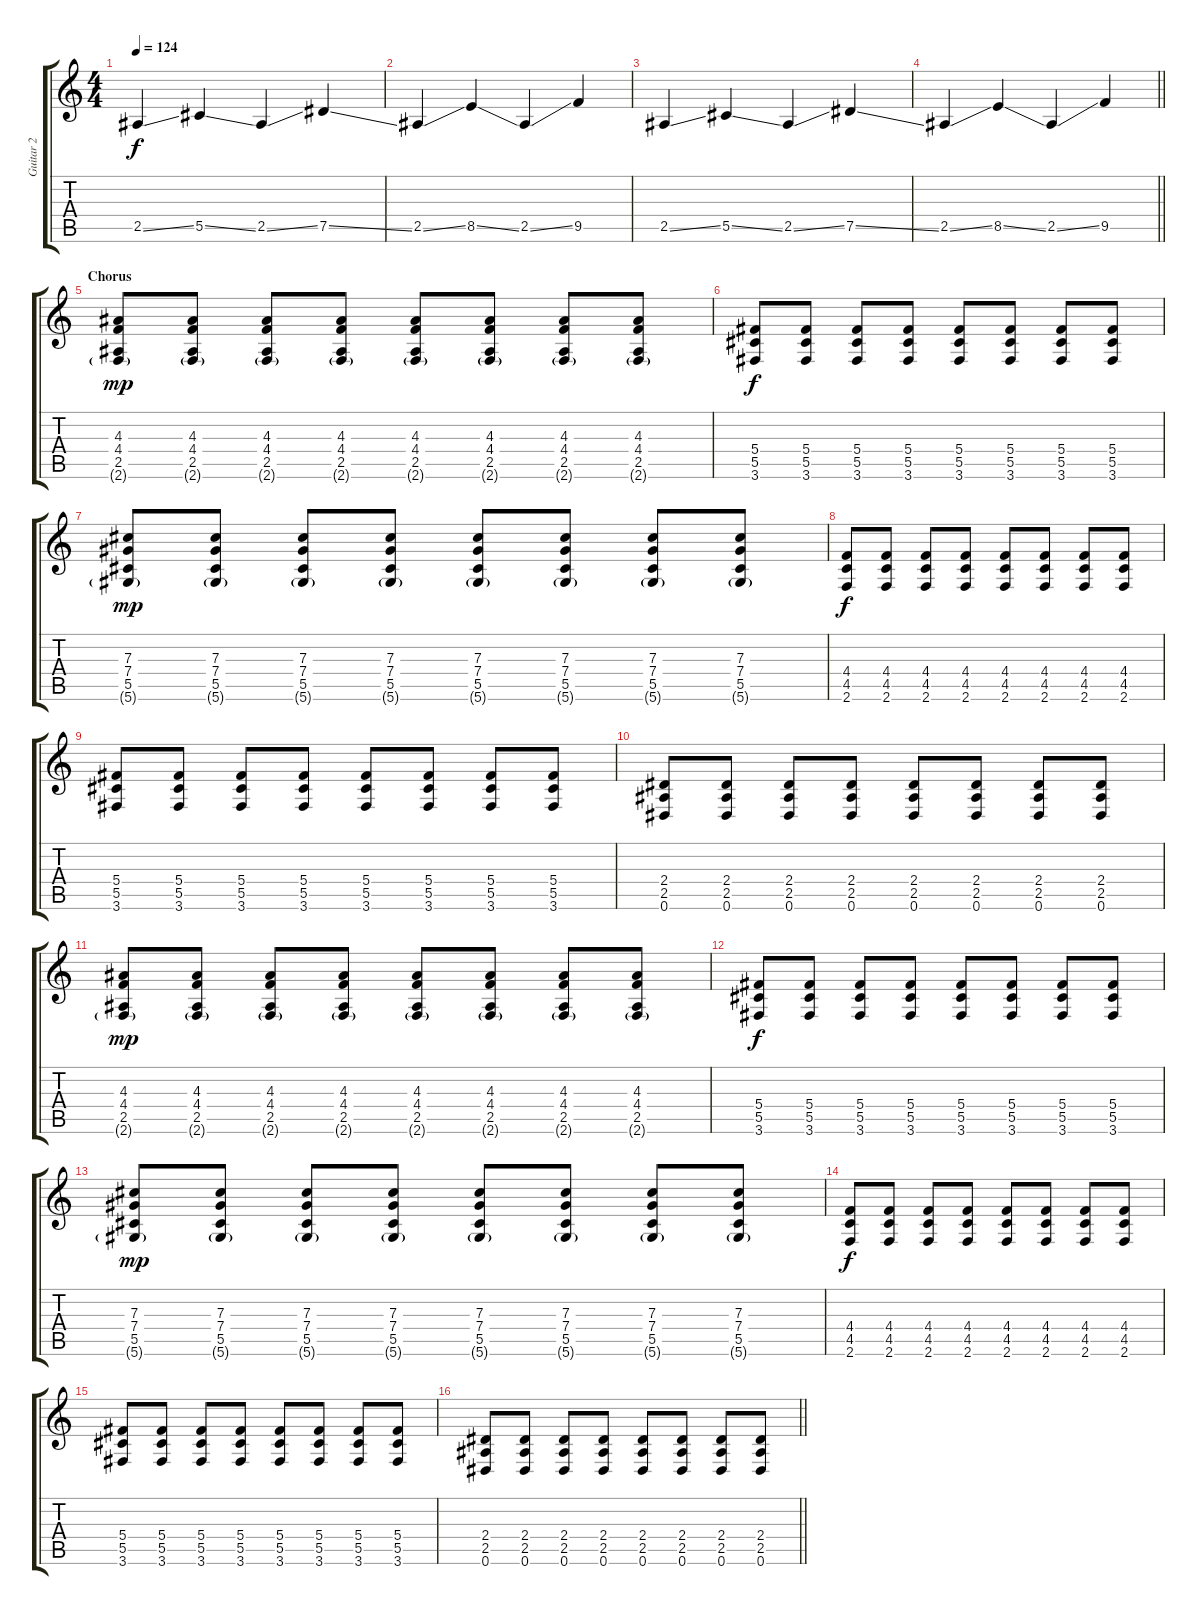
\track ("Guitar 2" "Guitar 2") {instrument distortionguitar}
\staff {score tabs}
\tuning (Eb4 Bb3 Gb3 Db3 Ab2 Eb2) {hide}
\ts (4 4)
\tempo 124
\clef g2
\ks c
2.5{ss}.4{dy f} 5.5{ss}.4 2.5{ss}.4 7.5{ss}.4 |
2.5{ss}.4 8.5{ss}.4 2.5{ss}.4 9.5.4 |
2.5{ss}.4 5.5{ss}.4 2.5{ss}.4 7.5{ss}.4 |
\barLineRight lightlight
2.5{ss}.4 8.5{ss}.4 2.5{ss}.4 9.5.4 |
\section ("" "Chorus")
(4.3 4.4 2.5 2.6{g}).8{dy mp} (4.3 4.4 2.5 2.6{g}).8 (4.3 4.4 2.5 2.6{g}).8 (4.3 4.4 2.5 2.6{g}).8 (4.3 4.4 2.5 2.6{g}).8 (4.3 4.4 2.5 2.6{g}).8 (4.3 4.4 2.5 2.6{g}).8 (4.3 4.4 2.5 2.6{g}).8 |
(5.4 5.5 3.6).8{dy f} (5.4 5.5 3.6).8 (5.4 5.5 3.6).8 (5.4 5.5 3.6).8 (5.4 5.5 3.6).8 (5.4 5.5 3.6).8 (5.4 5.5 3.6).8 (5.4 5.5 3.6).8 |
(7.3 7.4 5.5 5.6{g}).8{dy mp} (7.3 7.4 5.5 5.6{g}).8 (7.3 7.4 5.5 5.6{g}).8 (7.3 7.4 5.5 5.6{g}).8 (7.3 7.4 5.5 5.6{g}).8 (7.3 7.4 5.5 5.6{g}).8 (7.3 7.4 5.5 5.6{g}).8 (7.3 7.4 5.5 5.6{g}).8 |
(4.4 4.5 2.6).8{dy f} (4.4 4.5 2.6).8 (4.4 4.5 2.6).8 (4.4 4.5 2.6).8 (4.4 4.5 2.6).8 (4.4 4.5 2.6).8 (4.4 4.5 2.6).8 (4.4 4.5 2.6).8 |
(5.4 5.5 3.6).8 (5.4 5.5 3.6).8 (5.4 5.5 3.6).8 (5.4 5.5 3.6).8 (5.4 5.5 3.6).8 (5.4 5.5 3.6).8 (5.4 5.5 3.6).8 (5.4 5.5 3.6).8 |
(2.4 2.5 0.6).8 (2.4 2.5 0.6).8 (2.4 2.5 0.6).8 (2.4 2.5 0.6).8 (2.4 2.5 0.6).8 (2.4 2.5 0.6).8 (2.4 2.5 0.6).8 (2.4 2.5 0.6).8 |
(4.3 4.4 2.5 2.6{g}).8{dy mp} (4.3 4.4 2.5 2.6{g}).8 (4.3 4.4 2.5 2.6{g}).8 (4.3 4.4 2.5 2.6{g}).8 (4.3 4.4 2.5 2.6{g}).8 (4.3 4.4 2.5 2.6{g}).8 (4.3 4.4 2.5 2.6{g}).8 (4.3 4.4 2.5 2.6{g}).8 |
(5.4 5.5 3.6).8{dy f} (5.4 5.5 3.6).8 (5.4 5.5 3.6).8 (5.4 5.5 3.6).8 (5.4 5.5 3.6).8 (5.4 5.5 3.6).8 (5.4 5.5 3.6).8 (5.4 5.5 3.6).8 |
(7.3 7.4 5.5 5.6{g}).8{dy mp} (7.3 7.4 5.5 5.6{g}).8 (7.3 7.4 5.5 5.6{g}).8 (7.3 7.4 5.5 5.6{g}).8 (7.3 7.4 5.5 5.6{g}).8 (7.3 7.4 5.5 5.6{g}).8 (7.3 7.4 5.5 5.6{g}).8 (7.3 7.4 5.5 5.6{g}).8 |
(4.4 4.5 2.6).8{dy f} (4.4 4.5 2.6).8 (4.4 4.5 2.6).8 (4.4 4.5 2.6).8 (4.4 4.5 2.6).8 (4.4 4.5 2.6).8 (4.4 4.5 2.6).8 (4.4 4.5 2.6).8 |
(5.4 5.5 3.6).8 (5.4 5.5 3.6).8 (5.4 5.5 3.6).8 (5.4 5.5 3.6).8 (5.4 5.5 3.6).8 (5.4 5.5 3.6).8 (5.4 5.5 3.6).8 (5.4 5.5 3.6).8 |
\barLineRight lightlight
(2.4 2.5 0.6).8 (2.4 2.5 0.6).8 (2.4 2.5 0.6).8 (2.4 2.5 0.6).8 (2.4 2.5 0.6).8 (2.4 2.5 0.6).8 (2.4 2.5 0.6).8 (2.4 2.5 0.6).8
